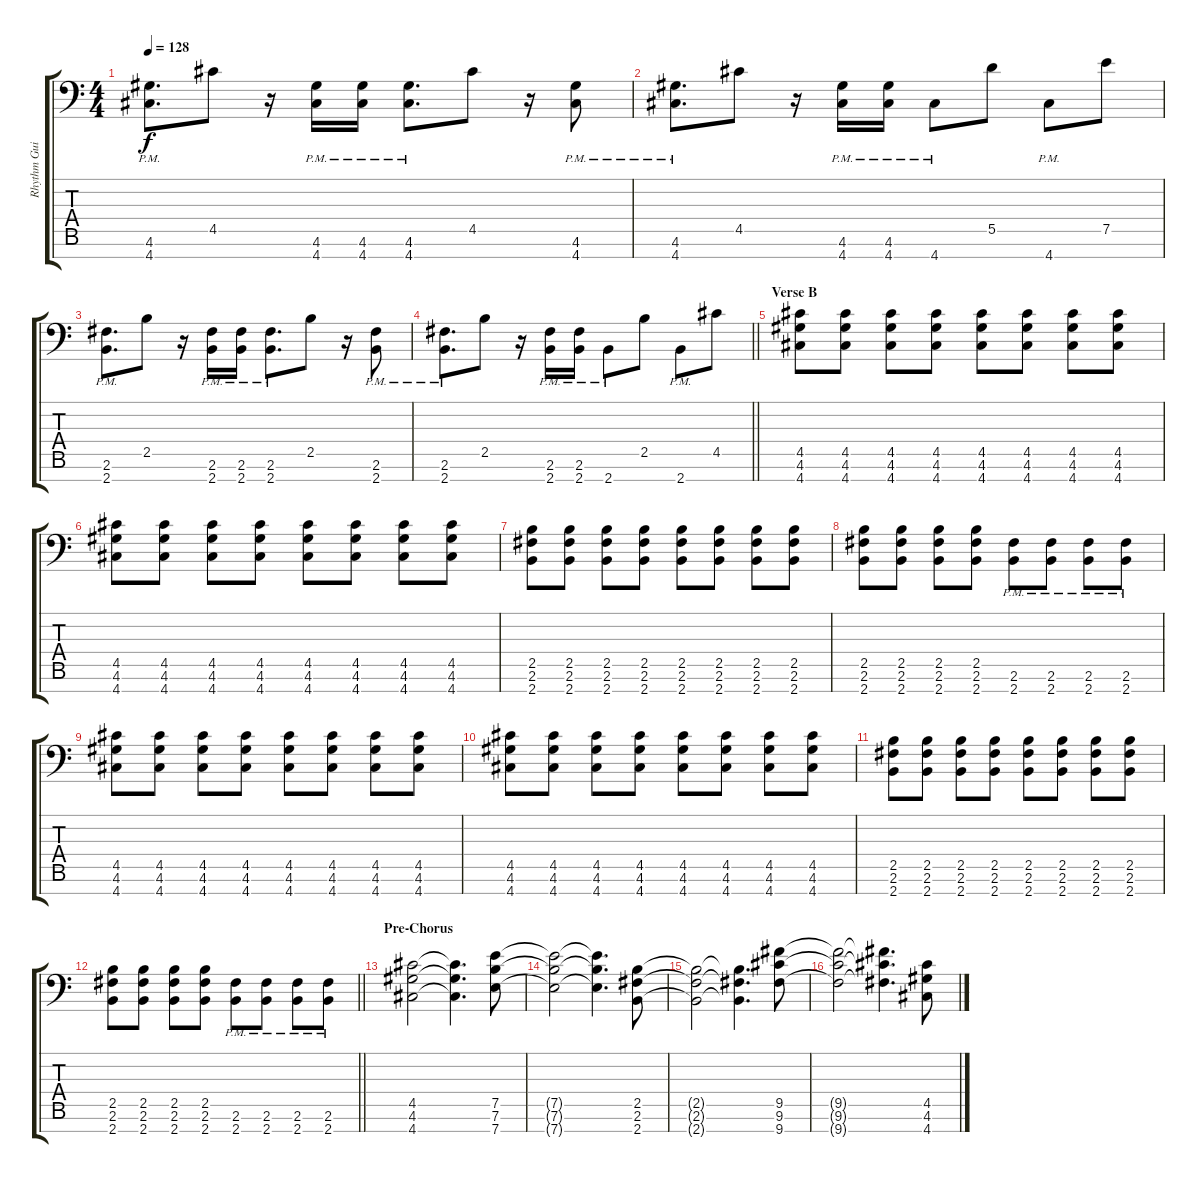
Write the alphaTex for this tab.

\track ("Rhythm Guitar" "Rhythm Gui") {instrument distortionguitar}
\staff {score tabs}
\tuning (E4 B3 G3 D3 A2 E2 A1) {hide}
\ts (4 4)
\tempo 128
\clef f4
\ks c
(4.6{pm} 4.7{pm}).8{d dy f} 4.5.8 r.16 (4.6{pm} 4.7{pm}).16 (4.6{pm} 4.7{pm}).16 (4.6{pm} 4.7{pm}).8{d} 4.5.8 r.16 (4.6{pm} 4.7{pm}).8 |
(4.6{pm} 4.7{pm}).8{d} 4.5.8 r.16 (4.6{pm} 4.7{pm}).16 (4.6{pm} 4.7{pm}).16 4.7{pm}.8 5.5.8 4.7{pm}.8 7.5.8 |
(2.6{pm} 2.7{pm}).8{d} 2.5.8 r.16 (2.6{pm} 2.7{pm}).16 (2.6{pm} 2.7{pm}).16 (2.6{pm} 2.7{pm}).8{d} 2.5.8 r.16 (2.6{pm} 2.7{pm}).8 |
\barLineRight lightlight
(2.6{pm} 2.7{pm}).8{d} 2.5.8 r.16 (2.6{pm} 2.7{pm}).16 (2.6{pm} 2.7{pm}).16 2.7{pm}.8 2.5.8 2.7{pm}.8 4.5.8 |
\section ("" "Verse B")
(4.5 4.6 4.7).8 (4.5 4.6 4.7).8 (4.5 4.6 4.7).8 (4.5 4.6 4.7).8 (4.5 4.6 4.7).8 (4.5 4.6 4.7).8 (4.5 4.6 4.7).8 (4.5 4.6 4.7).8 |
(4.5 4.6 4.7).8 (4.5 4.6 4.7).8 (4.5 4.6 4.7).8 (4.5 4.6 4.7).8 (4.5 4.6 4.7).8 (4.5 4.6 4.7).8 (4.5 4.6 4.7).8 (4.5 4.6 4.7).8 |
(2.5 2.6 2.7).8 (2.5 2.6 2.7).8 (2.5 2.6 2.7).8 (2.5 2.6 2.7).8 (2.5 2.6 2.7).8 (2.5 2.6 2.7).8 (2.5 2.6 2.7).8 (2.5 2.6 2.7).8 |
(2.5 2.6 2.7).8 (2.5 2.6 2.7).8 (2.5 2.6 2.7).8 (2.5 2.6 2.7).8 (2.6{pm} 2.7{pm}).8 (2.6{pm} 2.7{pm}).8 (2.6{pm} 2.7{pm}).8 (2.6{pm} 2.7{pm}).8 |
(4.5 4.6 4.7).8 (4.5 4.6 4.7).8 (4.5 4.6 4.7).8 (4.5 4.6 4.7).8 (4.5 4.6 4.7).8 (4.5 4.6 4.7).8 (4.5 4.6 4.7).8 (4.5 4.6 4.7).8 |
(4.5 4.6 4.7).8 (4.5 4.6 4.7).8 (4.5 4.6 4.7).8 (4.5 4.6 4.7).8 (4.5 4.6 4.7).8 (4.5 4.6 4.7).8 (4.5 4.6 4.7).8 (4.5 4.6 4.7).8 |
(2.5 2.6 2.7).8 (2.5 2.6 2.7).8 (2.5 2.6 2.7).8 (2.5 2.6 2.7).8 (2.5 2.6 2.7).8 (2.5 2.6 2.7).8 (2.5 2.6 2.7).8 (2.5 2.6 2.7).8 |
\barLineRight lightlight
(2.5 2.6 2.7).8 (2.5 2.6 2.7).8 (2.5 2.6 2.7).8 (2.5 2.6 2.7).8 (2.6{pm} 2.7{pm}).8 (2.6{pm} 2.7{pm}).8 (2.6{pm} 2.7{pm}).8 (2.6{pm} 2.7{pm}).8 |
\section ("" "Pre-Chorus")
(4.5 4.6 4.7).2 (4.5{t} 4.6{t} 4.7{t}).4{d} (7.5 7.6 7.7).8 |
(7.5{t} 7.6{t} 7.7{t}).2 (7.5{t} 7.6{t} 7.7{t}).4{d} (2.5 2.6 2.7).8 |
(2.5{t} 2.6{t} 2.7{t}).2 (2.5{t} 2.6{t} 2.7{t}).4{d} (9.5 9.6 9.7).8 |
(9.5{t} 9.6{t} 9.7{t}).2 (9.5{t} 9.6{t} 9.7{t}).4{d} (4.5 4.6 4.7).8
